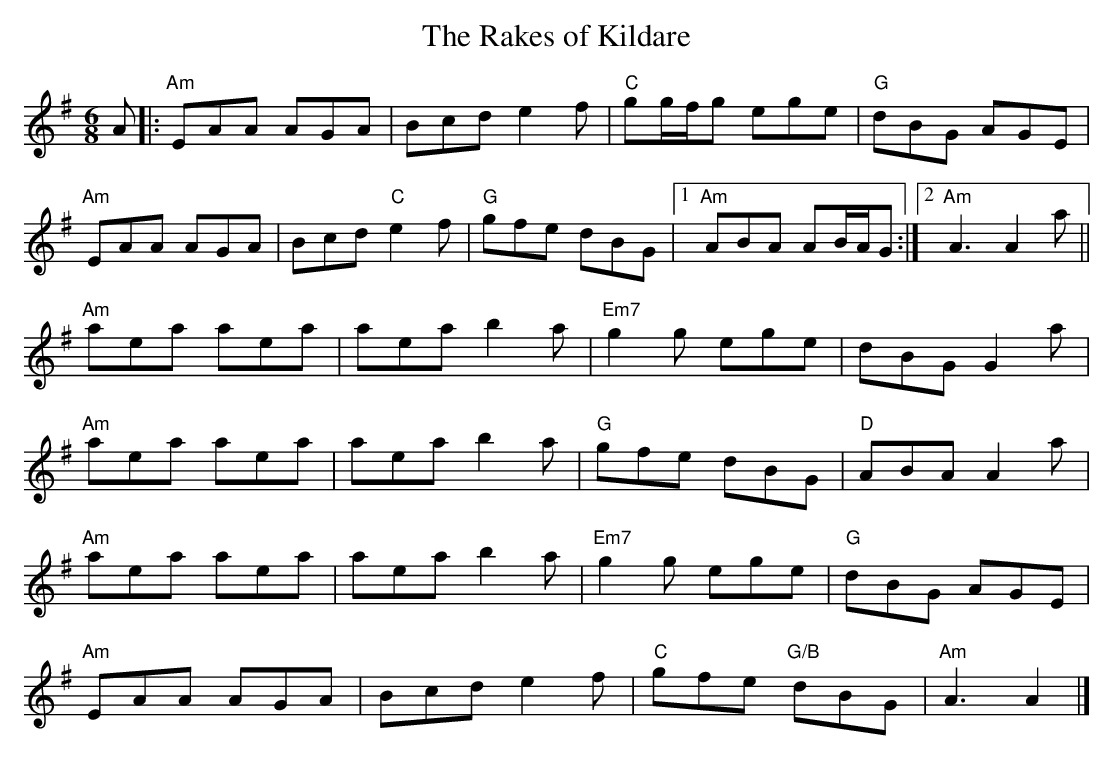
X:1
T:Rakes of Kildare, The
L:1/4
M:6/8
K:G
V:1
A/ |: "Am" E/A/A/ A/G/A/ | B/c/d/ e f/ | "C" g/g/4f/4g/ e/g/e/ |  "G" d/B/G/ A/G/E/ |
"Am" E/A/A/ A/G/A/ | B/c/d/ "C" e f/ | "G" g/f/e/ d/B/G/ |1  "Am" A/B/A/ A/B/4A/4G/ :|2 "Am" A3/2 A a/ ||
"Am" a/e/a/ a/e/a/ | a/e/a/ b a/ |  "Em7" g g/ e/g/e/ | d/B/G/ G a/ |
"Am" a/e/a/ a/e/a/ | a/e/a/ b a/ |  "G" g/f/e/ d/B/G/ | "D" A/B/A/ A a/ |
"Am" a/e/a/ a/e/a/ | a/e/a/ b a/ |  "Em7" g g/ e/g/e/ | "G" d/B/G/ A/G/E/ |
"Am" E/A/A/ A/G/A/ | B/c/d/ e f/ |  "C" g/f/e/ "G/B" d/B/G/ | "Am" A3/2 A |]
